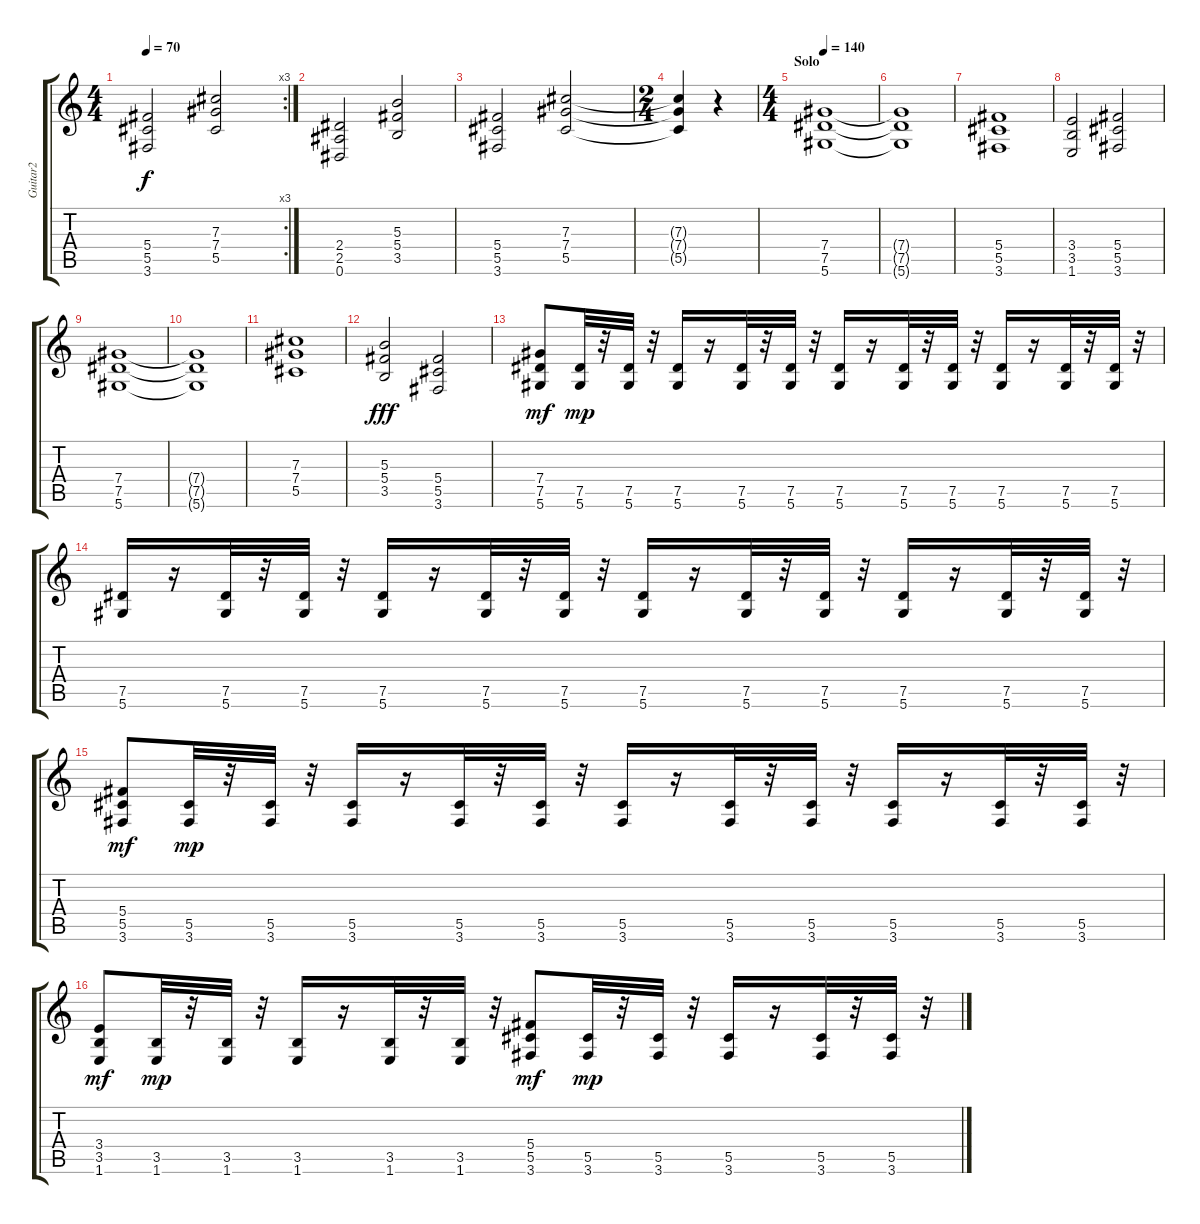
\track ("Guitar2" "Guitar2") {instrument distortionguitar}
\staff {score tabs}
\tuning (Eb4 Bb3 Gb3 Db3 Ab2 Eb2) {hide}
\rc 3
\ts (4 4)
\tempo 70
\clef g2
\ks c
(5.4 5.5 3.6).2{dy f} (7.3 7.4 5.5).2 |
(2.4 2.5 0.6).2 (5.3 5.4 3.5).2 |
(5.4 5.5 3.6).2 (7.3 7.4 5.5).2 |
\ts (2 4)
(7.3{t} 7.4{t} 5.5{t}).4 r.4 |
\ts (4 4)
\section ("" "Solo")
\tempo 140
(7.4 7.5 5.6).1 |
(7.4{t} 7.5{t} 5.6{t}).1 |
(5.4 5.5 3.6).1 |
(3.4 3.5 1.6).2 (5.4 5.5 3.6).2 |
(7.4 7.5 5.6).1 |
(7.4{t} 7.5{t} 5.6{t}).1 |
(7.3 7.4 5.5).1 |
(5.3 5.4 3.5).2{dy fff} (5.4 5.5 3.6).2 |
(7.4 7.5 5.6).8{dy mf} (7.5 5.6).32{dy mp} r.32 (7.5 5.6).32 r.32 (7.5 5.6).16 r.16 (7.5 5.6).32 r.32 (7.5 5.6).32 r.32 (7.5 5.6).16 r.16 (7.5 5.6).32 r.32 (7.5 5.6).32 r.32 (7.5 5.6).16 r.16 (7.5 5.6).32 r.32 (7.5 5.6).32 r.32 |
(7.5 5.6).16 r.16 (7.5 5.6).32 r.32 (7.5 5.6).32 r.32 (7.5 5.6).16 r.16 (7.5 5.6).32 r.32 (7.5 5.6).32 r.32 (7.5 5.6).16 r.16 (7.5 5.6).32 r.32 (7.5 5.6).32 r.32 (7.5 5.6).16 r.16 (7.5 5.6).32 r.32 (7.5 5.6).32 r.32 |
(5.4 5.5 3.6).8{dy mf} (5.5 3.6).32{dy mp} r.32 (5.5 3.6).32 r.32 (5.5 3.6).16 r.16 (5.5 3.6).32 r.32 (5.5 3.6).32 r.32 (5.5 3.6).16 r.16 (5.5 3.6).32 r.32 (5.5 3.6).32 r.32 (5.5 3.6).16 r.16 (5.5 3.6).32 r.32 (5.5 3.6).32 r.32 |
(3.4 3.5 1.6).8{dy mf} (3.5 1.6).32{dy mp} r.32 (3.5 1.6).32 r.32 (3.5 1.6).16 r.16 (3.5 1.6).32 r.32 (3.5 1.6).32 r.32 (5.4 5.5 3.6).8{dy mf} (5.5 3.6).32{dy mp} r.32 (5.5 3.6).32 r.32 (5.5 3.6).16 r.16 (5.5 3.6).32 r.32 (5.5 3.6).32 r.32
